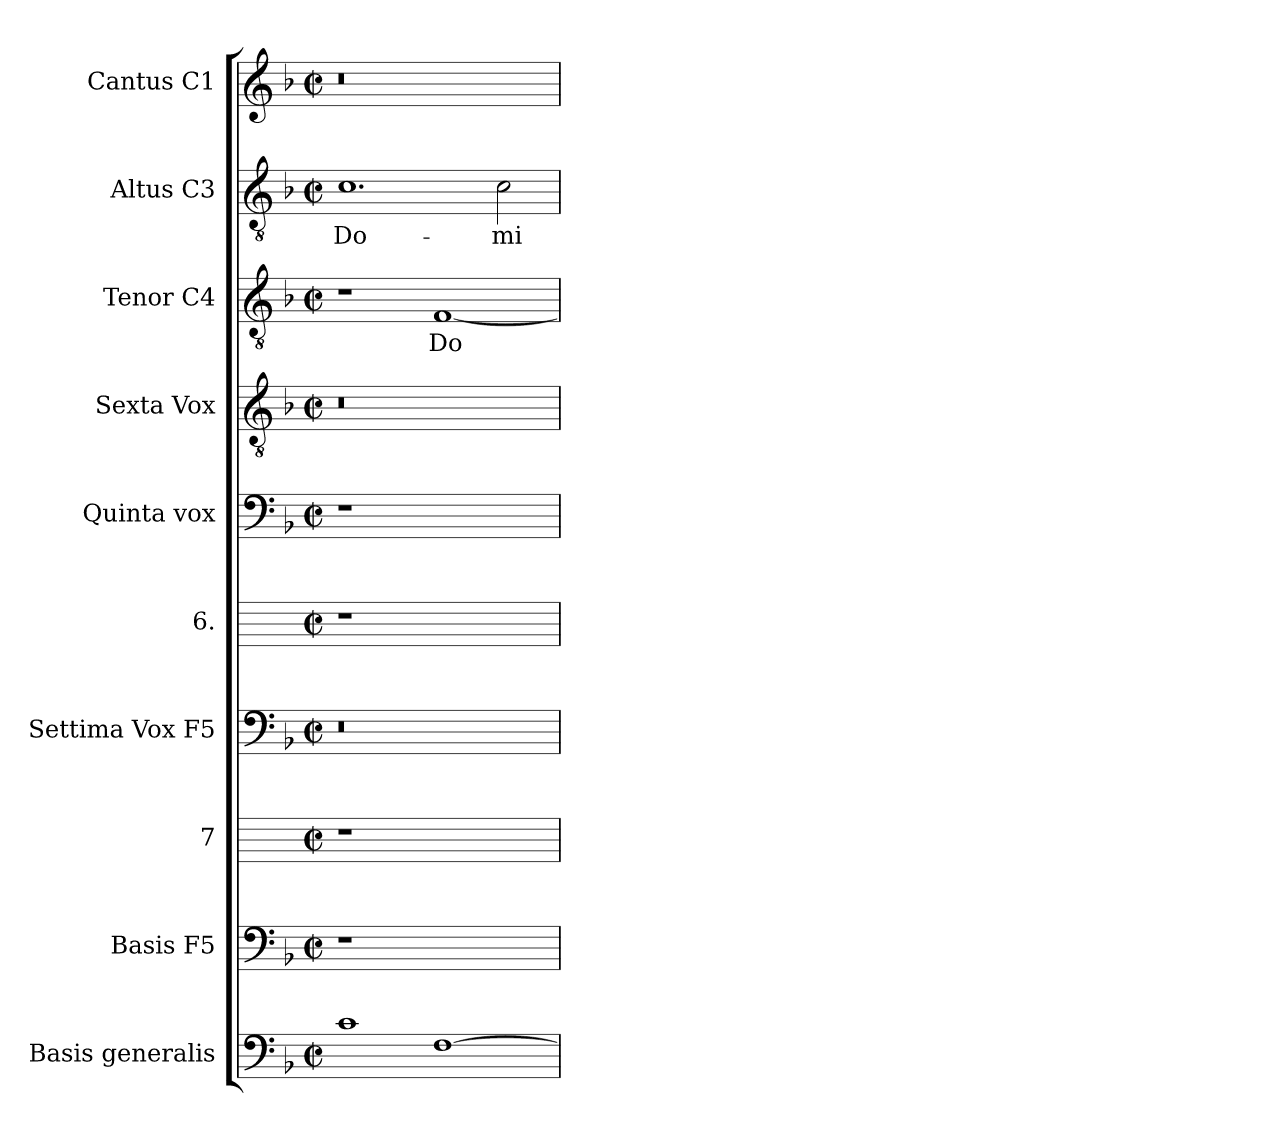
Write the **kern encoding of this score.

**kern	**text	**kern	**kern	**kern	**kern	**kern	**kern	**kern	**text	**kern	**text	**kern
*part10	*part10	*part9	*part8	*part7	*part6	*part5	*part4	*part3	*part3	*part2	*part2	*part1
*staff10	*staff10	*staff9	*staff8	*staff7	*staff6	*staff5	*staff4	*staff3	*staff3	*staff2	*staff2	*staff1
*I"Basis  generalis	*	*I"Basis  F5	*I"7	*I"Settima  Vox F5	*I"6.	*I"Quinta  vox	*I"Sexta  Vox	*I"Tenor  C4	*	*I"Altus  C3	*	*I"Cantus  C1
*	*	*I'B	*	*	*	*	*	*I'T	*	*I'A	*	*I'C
!!LO:PB:g=z
*stria5	*	*stria5	*stria5	*stria5	*stria5	*stria5	*stria5	*stria5	*	*stria5	*	*stria5
*clefF4	*	*clefF4	*	*clefF4	*	*clefF4	*clefGv2	*clefGv2	*	*clefGv2	*	*clefG2
*k[b-]	*	*k[b-]	*k[]	*k[b-]	*k[]	*k[b-]	*k[b-]	*k[b-]	*	*k[b-]	*	*k[b-]
*F:	*	*F:	*C:	*F:	*C:	*F:	*F:	*F:	*	*F:	*	*F:
*M2/2	*	*M2/2	*M2/2	*M2/2	*M2/2	*M2/2	*M2/2	*M2/2	*	*M2/2	*	*M2/2
*met(c|)	*	*met(c|)	*met(c|)	*met(c|)	*met(c|)	*met(c|)	*met(c|)	*met(c|)	*	*met(c|)	*	*met(c|)
=1	=1	=1	=1	=1	=1	=1	=1	=1	=1	=1	=1	=1
!	!LO:LY:a:cj	!	!	!	!	!	!	!	!	!	!LO:LY:b:cj	!
1c	.	1r	1r	0r	1r	1r	0r	1r	.	1.c	Do-	0r
!	!LO:LY:a:cj	!	!	!	!	!	!	!	!LO:LY:b:cj	!	!	!
[>1F	.	1ryy	1ryy	.	1ryy	1ryy	.	[<1F	Do-	.	.	.
!	!	!	!	!	!	!	!	!	!	!	!LO:LY:b:cj	!
.	.	.	.	.	.	.	.	.	.	2c\	-mi-	.
=	=	=	=	=	=	=	=	=	=	=	=	=
*-	*-	*-	*-	*-	*-	*-	*-	*-	*-	*-	*-	*-
